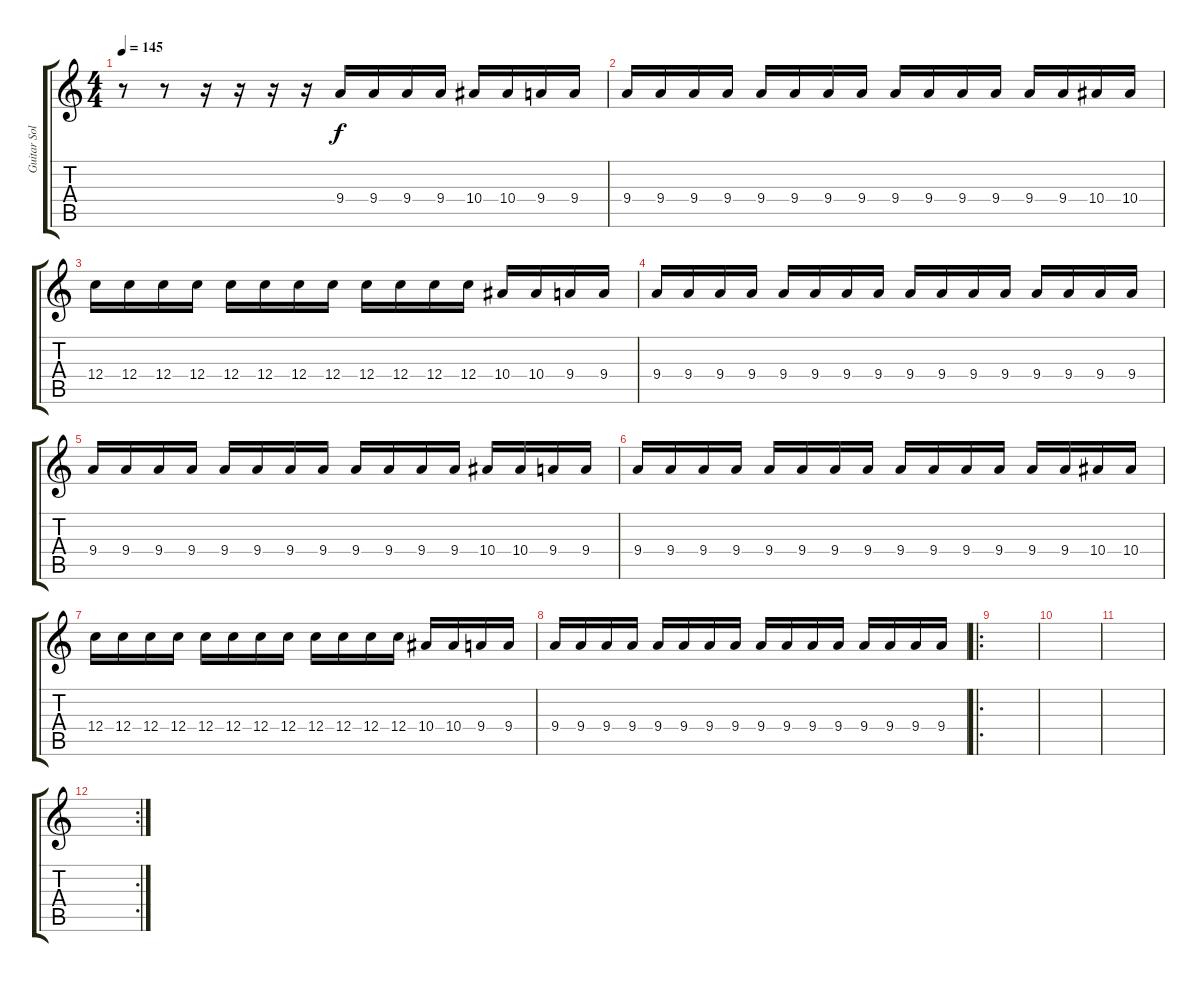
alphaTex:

\track ("Guitar Solo" "Guitar Sol") {instrument distortionguitar}
\staff {score tabs}
\tuning (D4 A3 F3 C3 G2 D2) {hide}
\ts (4 4)
\tempo 145
\clef g2
\ks c
r.8{dy f} r.8 r.16 r.16 r.16 r.16 9.4.16 9.4.16 9.4.16 9.4.16 10.4.16 10.4.16 9.4.16 9.4.16 |
9.4.16 9.4.16 9.4.16 9.4.16 9.4.16 9.4.16 9.4.16 9.4.16 9.4.16 9.4.16 9.4.16 9.4.16 9.4.16 9.4.16 10.4.16 10.4.16 |
12.4.16 12.4.16 12.4.16 12.4.16 12.4.16 12.4.16 12.4.16 12.4.16 12.4.16 12.4.16 12.4.16 12.4.16 10.4.16 10.4.16 9.4.16 9.4.16 |
9.4.16 9.4.16 9.4.16 9.4.16 9.4.16 9.4.16 9.4.16 9.4.16 9.4.16 9.4.16 9.4.16 9.4.16 9.4.16 9.4.16 9.4.16 9.4.16 |
9.4.16 9.4.16 9.4.16 9.4.16 9.4.16 9.4.16 9.4.16 9.4.16 9.4.16 9.4.16 9.4.16 9.4.16 10.4.16 10.4.16 9.4.16 9.4.16 |
9.4.16 9.4.16 9.4.16 9.4.16 9.4.16 9.4.16 9.4.16 9.4.16 9.4.16 9.4.16 9.4.16 9.4.16 9.4.16 9.4.16 10.4.16 10.4.16 |
12.4.16 12.4.16 12.4.16 12.4.16 12.4.16 12.4.16 12.4.16 12.4.16 12.4.16 12.4.16 12.4.16 12.4.16 10.4.16 10.4.16 9.4.16 9.4.16 |
9.4.16 9.4.16 9.4.16 9.4.16 9.4.16 9.4.16 9.4.16 9.4.16 9.4.16 9.4.16 9.4.16 9.4.16 9.4.16 9.4.16 9.4.16 9.4.16 |
\ro
|
|
|
\rc 2
